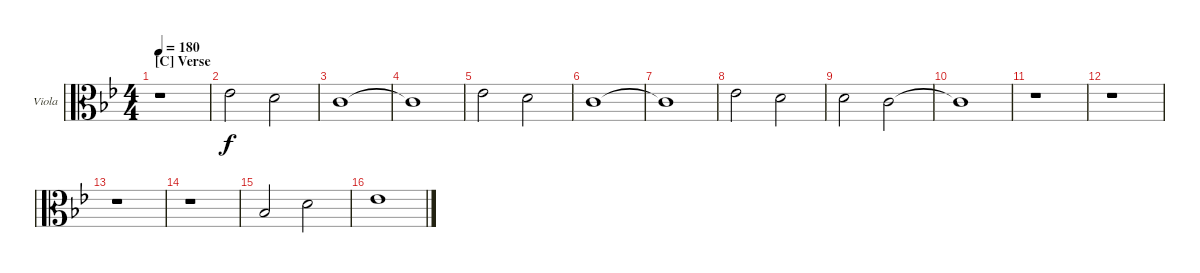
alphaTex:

\defaultSystemsLayout 4
\bracketExtendMode groupsimilarinstruments
\firstSystemTrackNameOrientation horizontal
\otherSystemsTrackNameOrientation horizontal
\track ("Viola" "Viola") {instrument viola}
\staff {score}
\tuning (A4 D4 G3 C3)
\ts (4 4)
\section ("C" "Verse")
\tempo 180
\clef c3
\scale
0.333333
\ks bb
r.1{dy f} |
\scale
0.333333 1.2.2 0.2.2 |
\scale
0.333333 5.3.1 |
\scale
0.333333 5.3{t}.1 |
\scale
0.333333 1.2.2 0.2.2 |
\scale
0.333333 5.3.1 |
\scale
0.333333 5.3{t}.1 |
\scale
0.333333 1.2.2 0.2.2 |
\scale
0.333333 0.2.2 5.3.2 |
\scale
0.333333 5.3{t}.1 |
\scale
0.333333 r.1 |
\scale
0.333333 r.1 |
\scale
0.333333 r.1 |
\scale
0.333333 r.1 |
\scale
0.333333 3.3.2 0.2.2 |
\scale
0.333333 1.2.1
